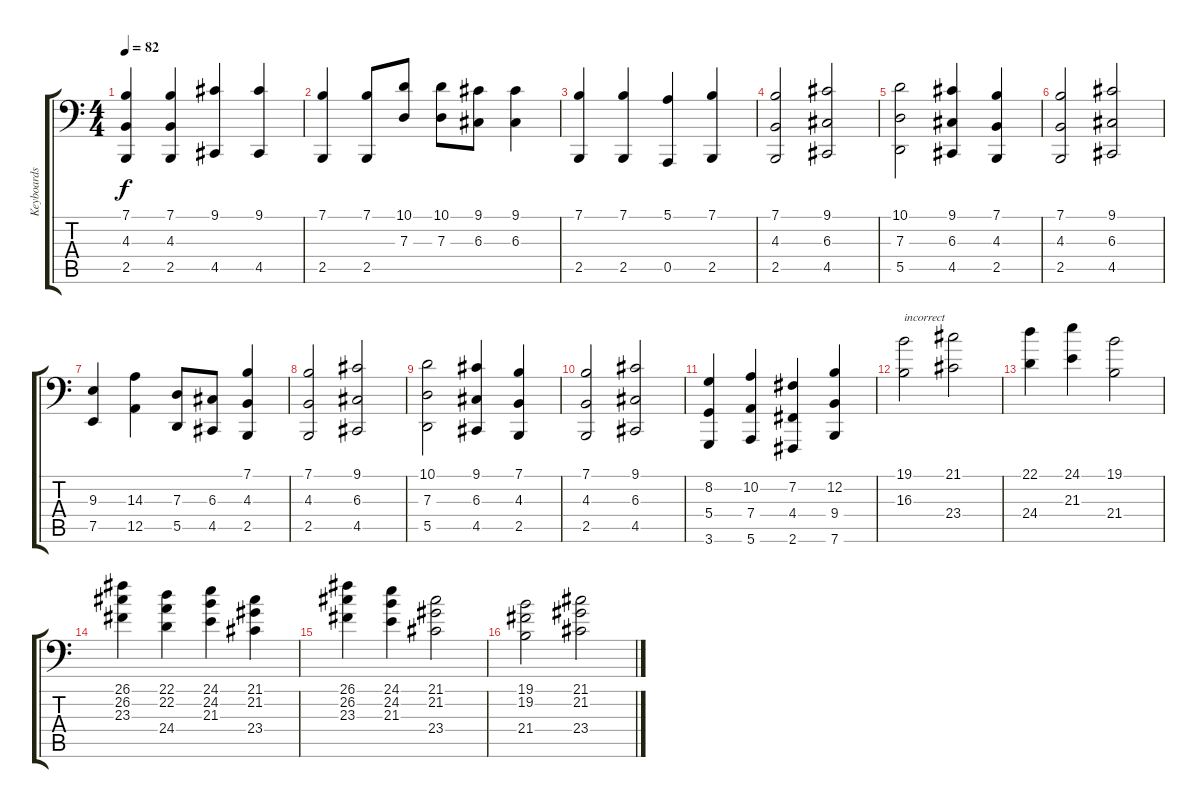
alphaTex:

\track ("Keyboards" "Keyboards") {instrument stringensemble1}
\staff {score tabs}
\tuning (E3 B2 G2 D2 A1 E1) {hide}
\ts (4 4)
\tempo 82
\clef f4
\ks c
(7.1 4.3 2.5).4{dy f} (7.1 4.3 2.5).4 (9.1 4.5).4 (9.1 4.5).4 |
(7.1 2.5).4 (7.1 2.5).8 (10.1 7.3).8 (10.1 7.3).8 (9.1 6.3).8 (9.1 6.3).4 |
(7.1 2.5).4 (7.1 2.5).4 (5.1 0.5).4 (7.1 2.5).4 |
(7.1 4.3 2.5).2{instrument choiraahs} (9.1 6.3 4.5).2 |
(10.1 7.3 5.5).2 (9.1 6.3 4.5).4 (7.1 4.3 2.5).4 |
(7.1 4.3 2.5).2{instrument choiraahs} (9.1 6.3 4.5).2 |
(9.3 7.5).4 (14.3 12.5).4 (7.3 5.5).8 (6.3 4.5).8 (7.1 4.3 2.5).4 |
(7.1 4.3 2.5).2{instrument choiraahs} (9.1 6.3 4.5).2 |
(10.1 7.3 5.5).2 (9.1 6.3 4.5).4 (7.1 4.3 2.5).4 |
(7.1 4.3 2.5).2{instrument choiraahs} (9.1 6.3 4.5).2 |
(8.2 5.4 3.6).4 (10.2 7.4 5.6).4 (7.2 4.4 2.6).4 (12.2 9.4 7.6).4 |
(19.1 16.3).2{txt "incorrect" instrument stringensemble1} (21.1 23.4).2 |
(22.1 24.4).4 (24.1 21.3).4 (19.1 21.4).2 |
(26.1 26.2 23.3).4 (22.1 22.2 24.4).4 (24.1 24.2 21.3).4 (21.1 21.2 23.4).4 |
(26.1 26.2 23.3).4 (24.1 24.2 21.3).4 (21.1 21.2 23.4).2 |
(19.1 19.2 21.4).2 (21.1 21.2 23.4).2
